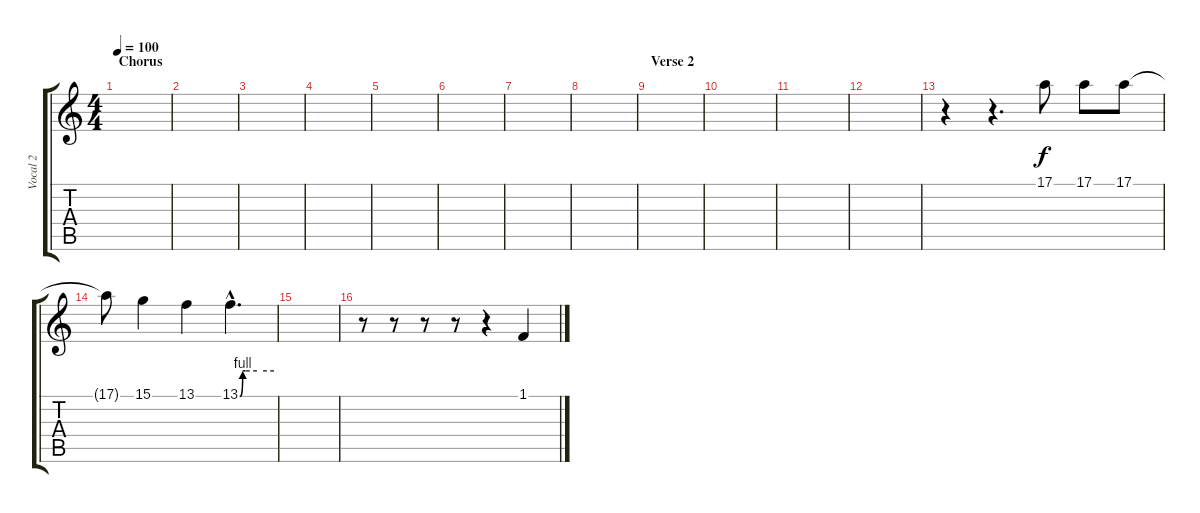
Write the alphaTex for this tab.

\track ("Vocal 2" "Vocal 2") {instrument pad2warm}
\staff {score tabs}
\tuning (E4 B3 G3 D3 A2 E2) {hide}
\ts (4 4)
\section ("" "Chorus")
\tempo 100
\clef g2
\ks c
|
|
|
|
|
|
|
|
\section ("" "Verse 2")
|
|
|
|
r.4 r.4{d} 17.1.8 17.1.8 17.1.8 |
17.1{t}.8 15.1.4 13.1.4 13.1{be (custom 0 0 5 4 10 4 30 4 60 4) hac}.4{d} |
|
r.8 r.8 r.8 r.8 r.4 1.1.4
